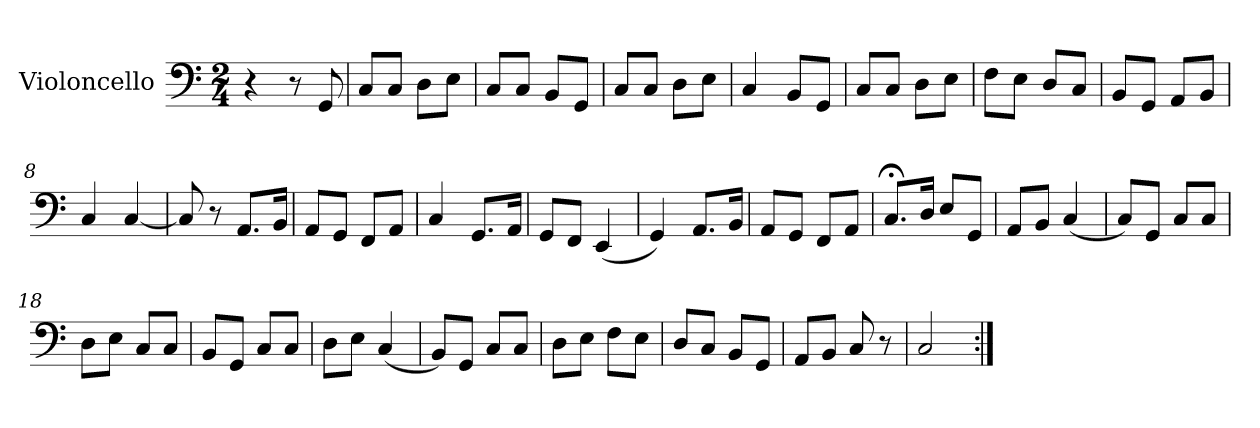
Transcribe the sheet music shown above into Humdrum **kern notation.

**kern
*part1
*staff1
*I"Violoncello
*I'Vc.
*clefF4
*k[]
*M2/4
=
4r
8r
8GG/
=1
8C/L
8C/J
8D\L
8E\J
=2
8C/L
8C/J
8BB/L
8GG/J
=3
8C/L
8C/J
8D\L
8E\J
=4
4C/
8BB/L
8GG/J
=5
8C/L
8C/J
8D\L
8E\J
=6
8F\L
8E\J
8D/L
8C/J
=7
8BB/L
8GG/J
8AA/L
8BB/J
=8
4C/
[4C/
!!LO:LB:g=z
=9
8C/]
8r
8.AA/L
16BB/Jk
=10
8AA/L
8GG/J
8FF/L
8AA/J
=11
4C/
8.GG/L
16AA/Jk
=12
8GG/L
8FF/J
(4EE/
=13
4GG/)
8.AA/L
16BB/Jk
=14
8AA/L
8GG/J
8FF/L
8AA/J
=15
8.C;</L
16D/Jk
8E/L
8GG/J
=16
8AA/L
8BB/J
(4C/
=17
8C/L)
8GG/J
8C/L
8C/J
!!LO:LB:g=z
=18
8D\L
8E\J
8C/L
8C/J
=19
8BB/L
8GG/J
8C/L
8C/J
=20
8D\L
8E\J
(4C/
=21
8BB/L)
8GG/J
8C/L
8C/J
=22
8D\L
8E\J
8F\L
8E\J
=23
8D/L
8C/J
8BB/L
8GG/J
=24
8AA/L
8BB/J
8C/
8r
=25
2C/
=:|!
*-
